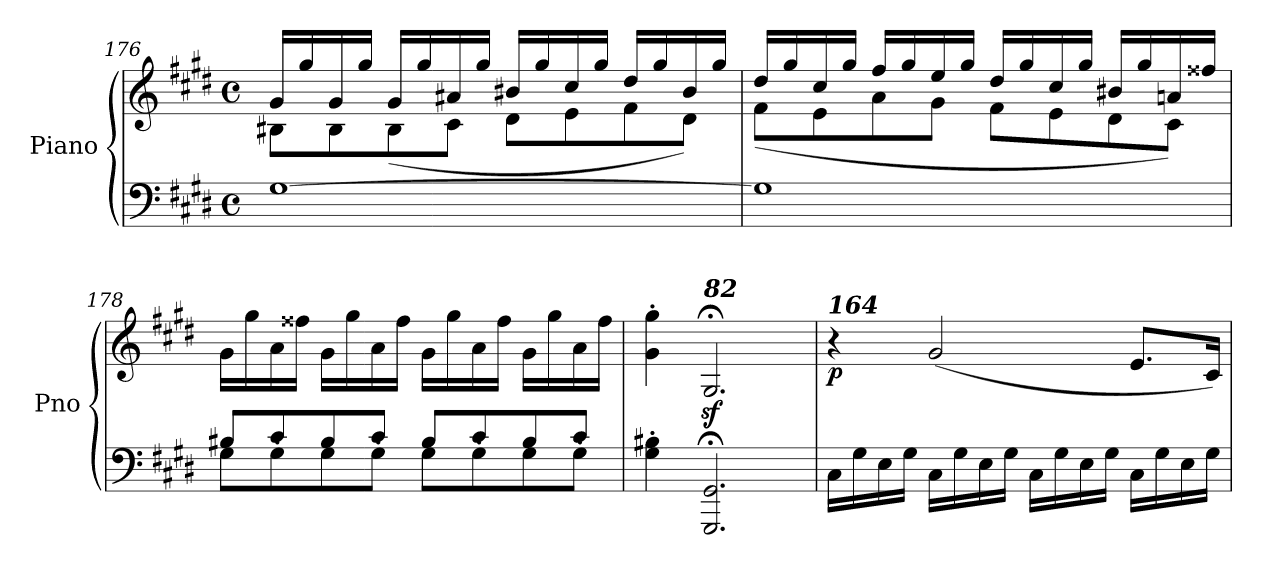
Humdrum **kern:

**kern	**kern	**dynam
*part1	*part1	*part1
*staff2	*staff1	*staff1/2
*I"Piano	*	*
*I'Pno	*	*
*clefF4	*clefG2	*
*k[f#c#g#d#]	*k[f#c#g#d#]	*
*M4/4	*M4/4	*
*met(c)	*met(c)	*
=176	=176	=176
*	*^	*
[1G#	16g#/LL	8B#X\L	.
.	16gg#/	.	.
.	16g#/	8B#\	.
.	16gg#/JJ	.	.
.	16g#/LL	(<8B#\	.
.	16gg#/	.	.
.	16a#X/	8c#\J	.
.	16gg#/JJ	.	.
.	16b#X/LL	8d#\L	.
.	16gg#/	.	.
.	16cc#/	8e\	.
.	16gg#/JJ	.	.
.	16dd#/LL	8f#\	.
.	16gg#/	.	.
.	16b#/	8d#\J)	.
.	16gg#/JJ	.	.
=177	=177	=177	=177
1G#]	16dd#/LL	(<8f#\L	.
.	16gg#/	.	.
.	16cc#/	8e\	.
.	16gg#/JJ	.	.
.	16ff#/LL	8a\	.
.	16gg#/	.	.
.	16ee/	8g#\J	.
.	16gg#/JJ	.	.
.	16dd#/LL	8f#\L	.
.	16gg#/	.	.
.	16cc#/	8e\	.
.	16gg#/JJ	.	.
.	16b#X/LL	8d#\	.
.	16gg#/	.	.
.	16an/	8c#\J)	.
.	16ff##X/JJ	.	.
*	*v	*v	*
=178	=178	=178
*^	*	*
8G#'\L	8B#X'/L	16g#\LL	.
.	.	16gg#\	.
8G#'\	8c#'/	16a\	.
.	.	16ff##X\JJ	.
8G#'\	8B#'/	16g#\LL	.
.	.	16gg#\	.
8G#'\J	8c#'/J	16a\	.
.	.	16ff##\JJ	.
8G#'\L	8B#'/L	16g#\LL	.
.	.	16gg#\	.
8G#'\	8c#'/	16a\	.
.	.	16ff##\JJ	.
8G#'\	8B#'/	16g#\LL	.
.	.	16gg#\	.
8G#'\J	8c#'/J	16a\	.
.	.	16ff##\JJ	.
*v	*v	*	*
=179	=179	=179
4G#\' 4B#X\'	4g#\' 4gg#\'	.
!	!LO:TX:a:Bi:t=82	!
2.GGG#/;< 2.GG#/;<	2.G#z<;</	.
=180	=180	=180
!	!LO:TX:a:Bi:t=164	!
!	!	!LO:DY:b
16C#\LL	4r	p
16G#\	.	.
16E\	.	.
16G#\JJ	.	.
16C#\LL	(<2g#/	.
16G#\	.	.
16E\	.	.
16G#\JJ	.	.
16C#\LL	.	.
16G#\	.	.
16E\	.	.
16G#\JJ	.	.
16C#\LL	8.e/L	.
16G#\	.	.
16E\	.	.
16G#\JJ	16c#/Jk)	.
=	=	=
*-	*-	*-
